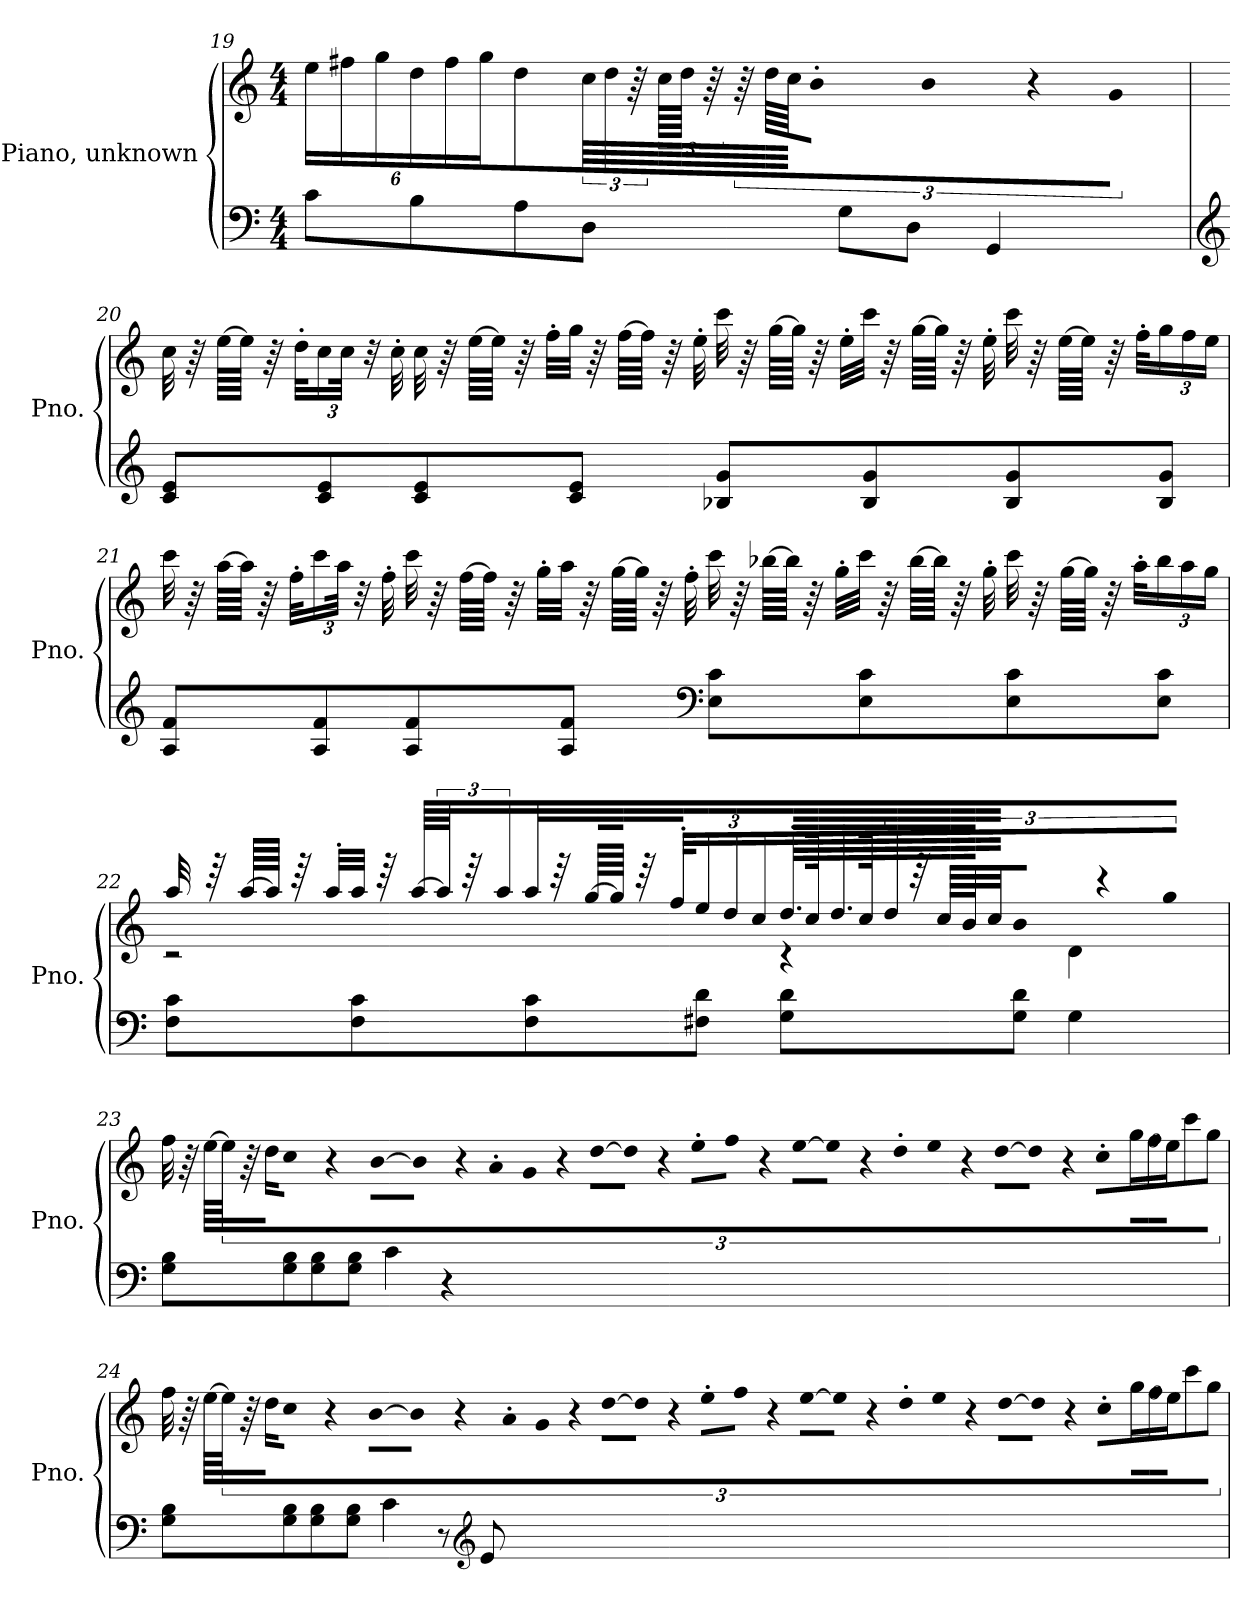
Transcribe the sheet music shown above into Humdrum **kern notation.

**kern	**kern
*part1	*part1
*staff2	*staff1
*I"Piano, unknown	*
*I'Pno.	*
!!LO:LB:g=z
*clefF4	*clefG2
*k[]	*k[]
*M4/4	*M4/4
*	*Xbrackettup
=19	=19
8c\L	24ee\LL
.	24ff#X\
.	24gg\
8B\	24dd\
.	24ff#\
.	24gg\J
8A\	8dd\
*	*brackettup
8D\J	96cc\LLL
.	96dd\JJJJ
.	96r
.	96cc\LLLL
.	96dd\JJJJ
.	96r
.	96r
.	96dd\LLLL
.	96cc\J
.	32b'\JJJ
8G\L	4b\
8D\J	.
4GG/	8r
.	8g/
!!LO:PB:g=z
=20	=20
*clefG2	*
8c/ 8e/L	32cc\
.	64r
.	[64ee\LLLL
.	64ee\JJJJ]
.	64r
.	32dd'\KLL
*	*Xbrackettup
8c/ 8e/	24cc\
.	48cc\JJk
.	32r
.	32cc'\
8c/ 8e/	32cc\
.	64r
.	[64ee\LLLL
.	64ee\JJJJ]
.	64r
.	32ff'\LLL
8c/ 8e/J	32gg\JJJ
.	64r
.	[64ff\LLLL
.	64ff\JJJJ]
.	64r
.	32ee'\
8B-X/ 8g/L	32ccc\
.	64r
.	[64gg\LLLL
.	64gg\JJJJ]
.	64r
.	32ee'\LLL
8B-/ 8g/	32ccc\JJJ
.	64r
.	[64gg\LLLL
.	64gg\JJJJ]
.	64r
.	32ee'\
8B-/ 8g/	32ccc\
.	64r
.	[64ee\LLLL
.	64ee\JJJJ]
.	64r
.	32ff'\KLL
8B-/ 8g/J	24gg\
.	24ff\
.	24ee\JJ
!!LO:LB:g=z
=21	=21
8A/ 8f/L	32ccc\
.	64r
.	[64aa\LLLL
.	64aa\JJJJ]
.	64r
.	32ff'\KLL
8A/ 8f/	24ccc\
.	48aa\JJk
.	32r
.	32ff'\
8A/ 8f/	32ccc\
.	64r
.	[64ff\LLLL
.	64ff\JJJJ]
.	64r
.	32gg'\LLL
8A/ 8f/J	32aa\JJJ
.	64r
.	[64gg\LLLL
.	64gg\JJJJ]
.	64r
.	32ff'\
*clefF4	*
8E\ 8c\L	32ccc\
.	64r
.	[64bb-X\LLLL
.	64bb-\JJJJ]
.	64r
.	32gg'\LLL
8E\ 8c\	32ccc\JJJ
.	64r
.	[64bb-\LLLL
.	64bb-\JJJJ]
.	64r
.	32gg'\
8E\ 8c\	32ccc\
.	64r
.	[64gg\LLLL
.	64gg\JJJJ]
.	64r
.	32aa'\KLL
8E\ 8c\J	24bb-\
.	24aa\
.	24gg\JJ
!!LO:LB:g=z
=22	=22
*	*^
8F\ 8c\L	32aa/	2r
.	64r	.
.	[64aa/LLLL	.
.	64aa/JJJJ]	.
.	64r	.
.	32aa'/LLL	.
8F\ 8c\	32aa/JJJ	.
.	64r	.
.	[64aa/LLLL	.
*	*brackettup	*
.	96aa/JJJJ]	.
.	96r	.
.	24aa/	.
8F\ 8c\	32aa/	.
.	64r	.
.	[64gg/LLLL	.
.	64gg/JJJJ]	.
.	64r	.
.	32ff'/KLL	.
*	*Xbrackettup	*
8F#X\ 8d\J	24ee/	.
.	24dd/	.
.	24cc/	.
8G\ 8d\L	64.dd'/LL	4r
.	128cc/K	.
.	64.dd'/	.
.	128cc/K	.
*	*brackettup	*
.	96dd/JJJJ	.
.	96r	.
.	96cc/LLLL	.
*	*Xbrackettup	*
.	96b/J	.
.	48cc/JJ	.
8G\ 8d\J	8b/J	.
4G\	8r	4d\
.	8gg/	.
*	*v	*v
!!LO:LB:g=z
=23	=23
8G\ 8B\L	32ff\
.	64r
.	[64ee\LLLL
*	*brackettup
.	96ee\JJJJ]
.	96r
.	24dd\LL
8G\ 8B\	32cc\JJk
.	64r
.	[64b\LLLL
.	64b\JJJJ]
.	64r
.	32a'/
8G\ 8B\	32g/
.	64r
.	[64dd\LLLL
.	64dd\JJJJ]
.	64r
.	32ee'\LLL
8G\ 8B\J	32ff\JJJ
.	64r
.	[64ee\LLLL
.	64ee\JJJJ]
.	64r
.	32dd'\
4c\	32ee\
.	64r
.	[64dd\LLLL
.	64dd\JJJJ]
.	64r
.	32cc'\KLL
*	*Xbrackettup
.	24gg\
.	24ff\
.	24ee\J
4r	8ccc\
.	8gg\J
!!LO:LB:g=z
=24	=24
8G\ 8B\L	32ff\
.	64r
.	[64ee\LLLL
*	*brackettup
.	96ee\JJJJ]
.	96r
.	24dd\LL
8G\ 8B\	32cc\JJk
.	64r
.	[64b\LLLL
.	64b\JJJJ]
.	64r
.	32a'/
8G\ 8B\	32g/
.	64r
.	[64dd\LLLL
.	64dd\JJJJ]
.	64r
.	32ee'\LLL
8G\ 8B\J	32ff\JJJ
.	64r
.	[64ee\LLLL
.	64ee\JJJJ]
.	64r
.	32dd'\
4c\	32ee\
.	64r
.	[64dd\LLLL
.	64dd\JJJJ]
.	64r
.	32cc'\KLL
*	*Xbrackettup
.	24gg\
.	24ff\
.	24ee\J
8r	8ccc\
*clefG2	*
8e/	8gg\J
=	=
*-	*-
